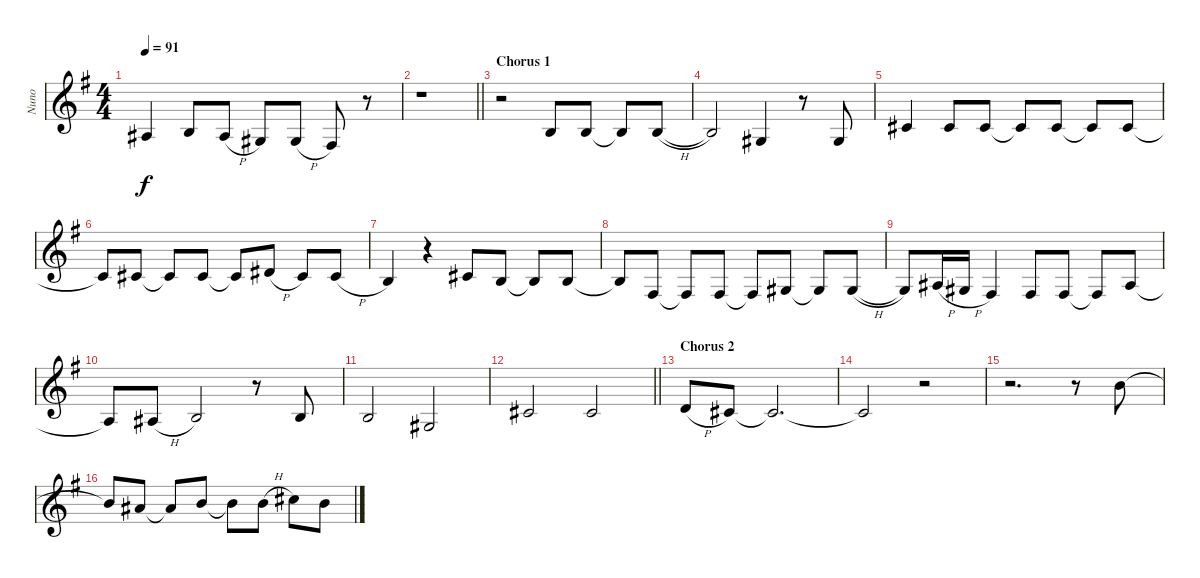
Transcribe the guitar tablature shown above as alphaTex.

\track ("Nuno" "Nuno") {instrument frenchhorn}
\staff {score}
\tuning (Eb4 Bb3 Gb3 Db3 Ab2 Eb2) {hide}
\ts (4 4)
\tempo 91
\clef g2
\ks g
4.3.4{dy f} 5.3.8 4.3{h}.8 2.3.8 2.3{h}.8 0.3.8 r.8 |
\barLineRight lightlight
r.1 |
\section ("" "Chorus 1")
r.2 5.3.8 5.3.8 5.3{t}.8 5.3{h}.8 |
5.3{t}.2 2.3.4 r.8 2.3.8 |
7.3.4 7.3.8 7.3.8 7.3{t}.8 7.3.8 7.3{t}.8 7.3.8 |
7.3{t}.8 7.3.8 7.3{t}.8 7.3.8 7.3{t}.8 9.3{h}.8 7.3.8 7.3{h}.8 |
5.3.4 r.4 7.3.8 5.3.8 5.3{t}.8 5.3.8 |
5.3{t}.8 5.4.8 5.4{t}.8 5.4.8 5.4{t}.8 7.4.8 7.4{t}.8 7.4{h}.8 |
7.4{t}.8 9.4{h}.16 7.4{h}.16 5.4.4 5.4.8 5.4.8 5.4{t}.8 4.3.8 |
4.3{t}.8 4.3{h}.8 5.3.2 r.8 5.3.8 |
5.3.2 2.3.2 |
\barLineRight lightlight
7.3.2 7.3.2 |
\section ("" "Chorus 2")
4.2{h}.8 3.2.8 3.2{t}.2{d} |
3.2{t}.2 r.2 |
r.2{d} r.8 8.1.8 |
8.1{t}.8 7.1.8 7.1{t}.8 8.1.8 8.1{t}.8 8.1{h}.8 10.1.8 8.1.8
